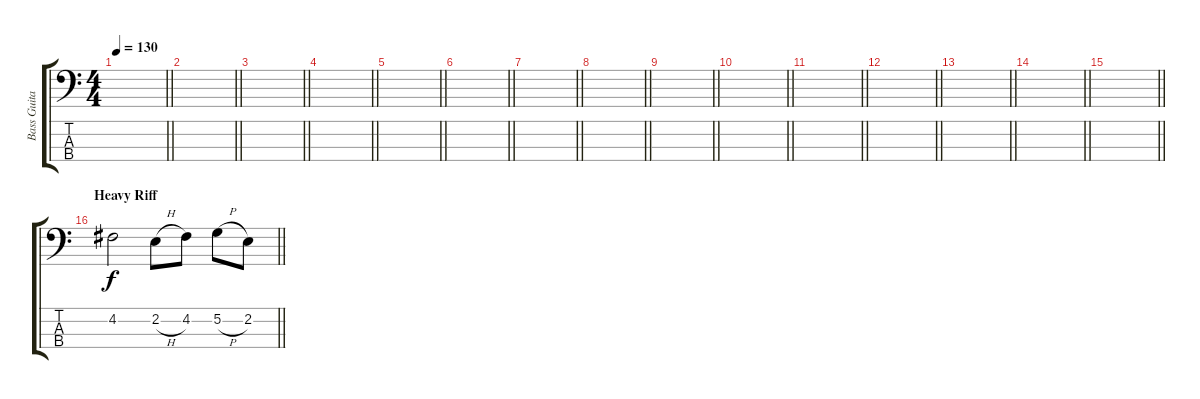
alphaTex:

\track ("Bass Guitar" "Bass Guita") {instrument electricbassfinger}
\staff {score tabs}
\tuning (G2 D2 A1 E1) {hide}
\ts (4 4)
\tempo 130
\clef f4
\barLineRight lightlight
\ks c
|
\barLineRight lightlight
|
\barLineRight lightlight
|
\barLineRight lightlight
|
\barLineRight lightlight
|
\barLineRight lightlight
|
\barLineRight lightlight
|
\barLineRight lightlight
|
\barLineRight lightlight
|
\barLineRight lightlight
|
\barLineRight lightlight
|
\barLineRight lightlight
|
\barLineRight lightlight
|
\barLineRight lightlight
|
\barLineRight lightlight
|
\section ("" "Heavy Riff")
\barLineRight lightlight
4.2.2 2.2{h}.8 4.2.8 5.2{h}.8 2.2.8
